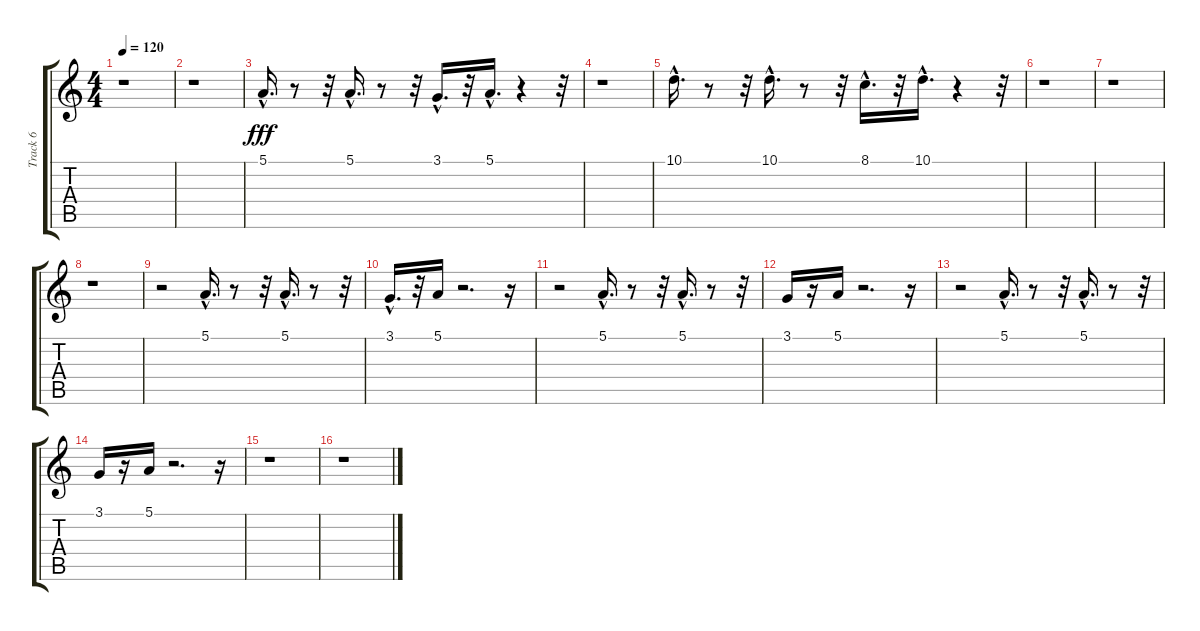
\track ("Track 6" "Track 6") {instrument orchestrahit}
\staff {score tabs}
\tuning (E4 B3 G3 D3 A2 E2) {hide}
\ts (4 4)
\tempo 120
\clef g2
\ks c
r.1{dy fff instrument orchestrahit} |
r.1 |
5.1{hac}.16{d} r.8 r.32 5.1{hac}.16{d} r.8 r.32 3.1{hac}.16{d} r.32 5.1{hac}.16{d} r.4 r.32 |
r.1 |
10.1{hac}.16{d} r.8 r.32 10.1{hac}.16{d} r.8 r.32 8.1{hac}.16{d} r.32 10.1{hac}.16{d} r.4 r.32 |
r.1 |
r.1 |
r.1 |
r.2 5.1{hac}.16{d} r.8 r.32 5.1{hac}.16{d} r.8 r.32 |
3.1{hac}.16{d} r.32 5.1.16 r.2{d} r.16 |
r.2 5.1{hac}.16{d} r.8 r.32 5.1{hac}.16{d} r.8 r.32 |
3.1.16 r.16 5.1.16 r.2{d} r.16 |
r.2 5.1{hac}.16{d} r.8 r.32 5.1{hac}.16{d} r.8 r.32 |
3.1.16 r.16 5.1.16 r.2{d} r.16 |
r.1 |
r.1
